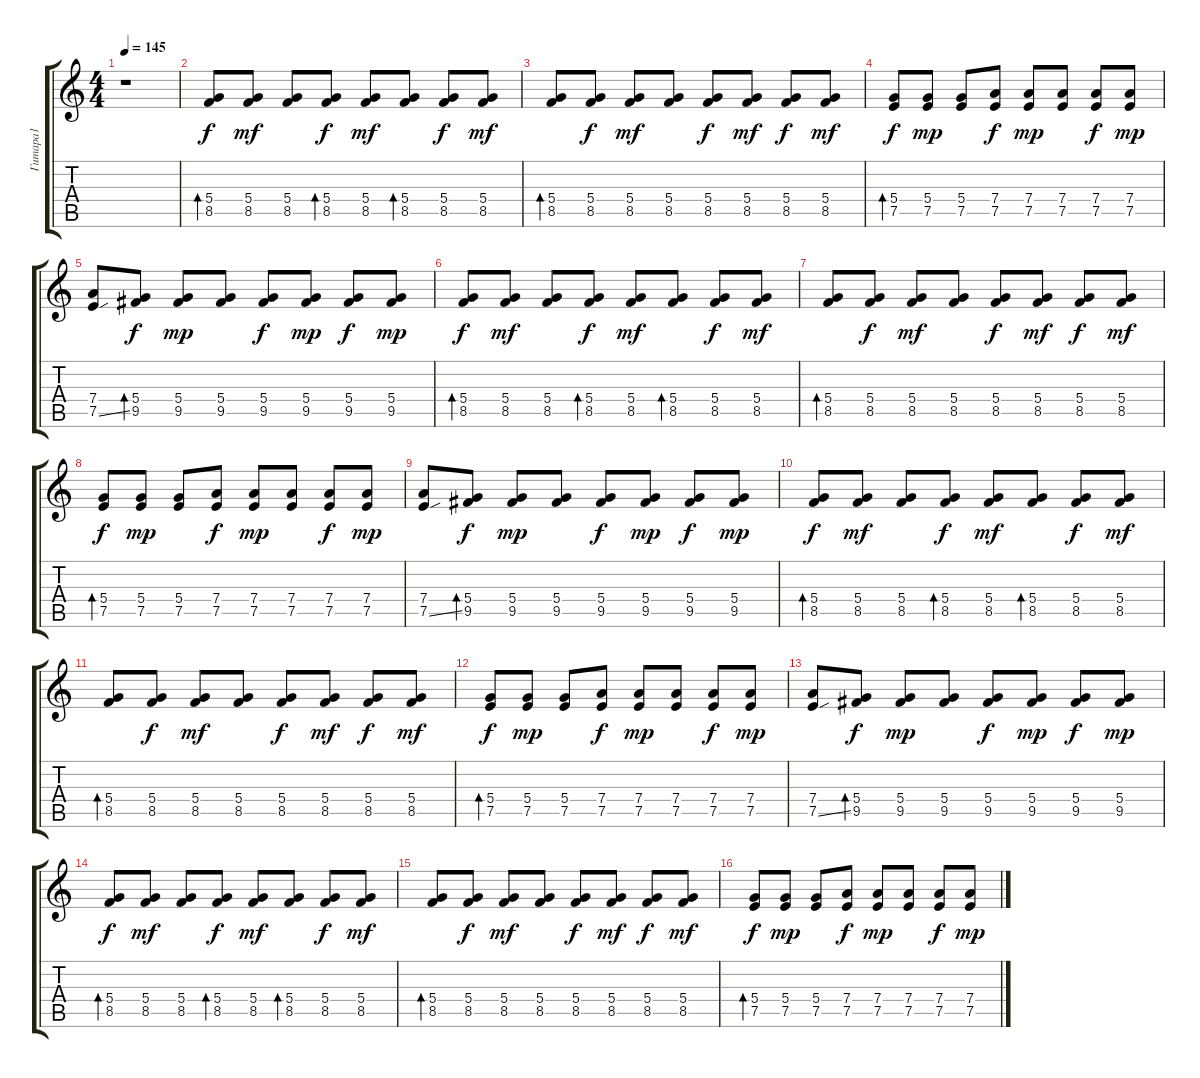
\track ("Гитара1" "Гитара1") {instrument electricguitarclean}
\staff {score tabs}
\tuning (E4 B3 G3 D3 A2 E2) {hide}
\ts (4 4)
\tempo 145
\clef g2
\ks c
r.1{dy f instrument electricguitarclean} |
(5.4 8.5).8{bd 60} (5.4 8.5).8{dy mf} (5.4 8.5).8 (5.4 8.5).8{bd 60 dy f} (5.4 8.5).8{dy mf} (5.4 8.5).8{bd 60} (5.4 8.5).8{dy f} (5.4 8.5).8{dy mf} |
(5.4 8.5).8{bd 60} (5.4 8.5).8{dy f} (5.4 8.5).8{dy mf} (5.4 8.5).8 (5.4 8.5).8{dy f} (5.4 8.5).8{dy mf} (5.4 8.5).8{dy f} (5.4 8.5).8{dy mf} |
(5.4 7.5).8{bd 60 dy f} (5.4 7.5).8{dy mp} (5.4 7.5).8 (7.4 7.5).8{dy f} (7.4 7.5).8{dy mp} (7.4 7.5).8 (7.4 7.5).8{dy f} (7.4 7.5).8{dy mp} |
(7.4 7.5{ss}).8 (5.4 9.5).8{bd 60 dy f} (5.4 9.5).8{dy mp} (5.4 9.5).8 (5.4 9.5).8{dy f} (5.4 9.5).8{dy mp} (5.4 9.5).8{dy f} (5.4 9.5).8{dy mp} |
(5.4 8.5).8{bd 60 dy f} (5.4 8.5).8{dy mf} (5.4 8.5).8 (5.4 8.5).8{bd 60 dy f} (5.4 8.5).8{dy mf} (5.4 8.5).8{bd 60} (5.4 8.5).8{dy f} (5.4 8.5).8{dy mf} |
(5.4 8.5).8{bd 60} (5.4 8.5).8{dy f} (5.4 8.5).8{dy mf} (5.4 8.5).8 (5.4 8.5).8{dy f} (5.4 8.5).8{dy mf} (5.4 8.5).8{dy f} (5.4 8.5).8{dy mf} |
(5.4 7.5).8{bd 60 dy f} (5.4 7.5).8{dy mp} (5.4 7.5).8 (7.4 7.5).8{dy f} (7.4 7.5).8{dy mp} (7.4 7.5).8 (7.4 7.5).8{dy f} (7.4 7.5).8{dy mp} |
(7.4 7.5{ss}).8 (5.4 9.5).8{bd 60 dy f} (5.4 9.5).8{dy mp} (5.4 9.5).8 (5.4 9.5).8{dy f} (5.4 9.5).8{dy mp} (5.4 9.5).8{dy f} (5.4 9.5).8{dy mp} |
(5.4 8.5).8{bd 60 dy f} (5.4 8.5).8{dy mf} (5.4 8.5).8 (5.4 8.5).8{bd 60 dy f} (5.4 8.5).8{dy mf} (5.4 8.5).8{bd 60} (5.4 8.5).8{dy f} (5.4 8.5).8{dy mf} |
(5.4 8.5).8{bd 60} (5.4 8.5).8{dy f} (5.4 8.5).8{dy mf} (5.4 8.5).8 (5.4 8.5).8{dy f} (5.4 8.5).8{dy mf} (5.4 8.5).8{dy f} (5.4 8.5).8{dy mf} |
(5.4 7.5).8{bd 60 dy f} (5.4 7.5).8{dy mp} (5.4 7.5).8 (7.4 7.5).8{dy f} (7.4 7.5).8{dy mp} (7.4 7.5).8 (7.4 7.5).8{dy f} (7.4 7.5).8{dy mp} |
(7.4 7.5{ss}).8 (5.4 9.5).8{bd 60 dy f} (5.4 9.5).8{dy mp} (5.4 9.5).8 (5.4 9.5).8{dy f} (5.4 9.5).8{dy mp} (5.4 9.5).8{dy f} (5.4 9.5).8{dy mp} |
(5.4 8.5).8{bd 60 dy f} (5.4 8.5).8{dy mf} (5.4 8.5).8 (5.4 8.5).8{bd 60 dy f} (5.4 8.5).8{dy mf} (5.4 8.5).8{bd 60} (5.4 8.5).8{dy f} (5.4 8.5).8{dy mf} |
(5.4 8.5).8{bd 60} (5.4 8.5).8{dy f} (5.4 8.5).8{dy mf} (5.4 8.5).8 (5.4 8.5).8{dy f} (5.4 8.5).8{dy mf} (5.4 8.5).8{dy f} (5.4 8.5).8{dy mf} |
(5.4 7.5).8{bd 60 dy f} (5.4 7.5).8{dy mp} (5.4 7.5).8 (7.4 7.5).8{dy f} (7.4 7.5).8{dy mp} (7.4 7.5).8 (7.4 7.5).8{dy f} (7.4 7.5).8{dy mp}
